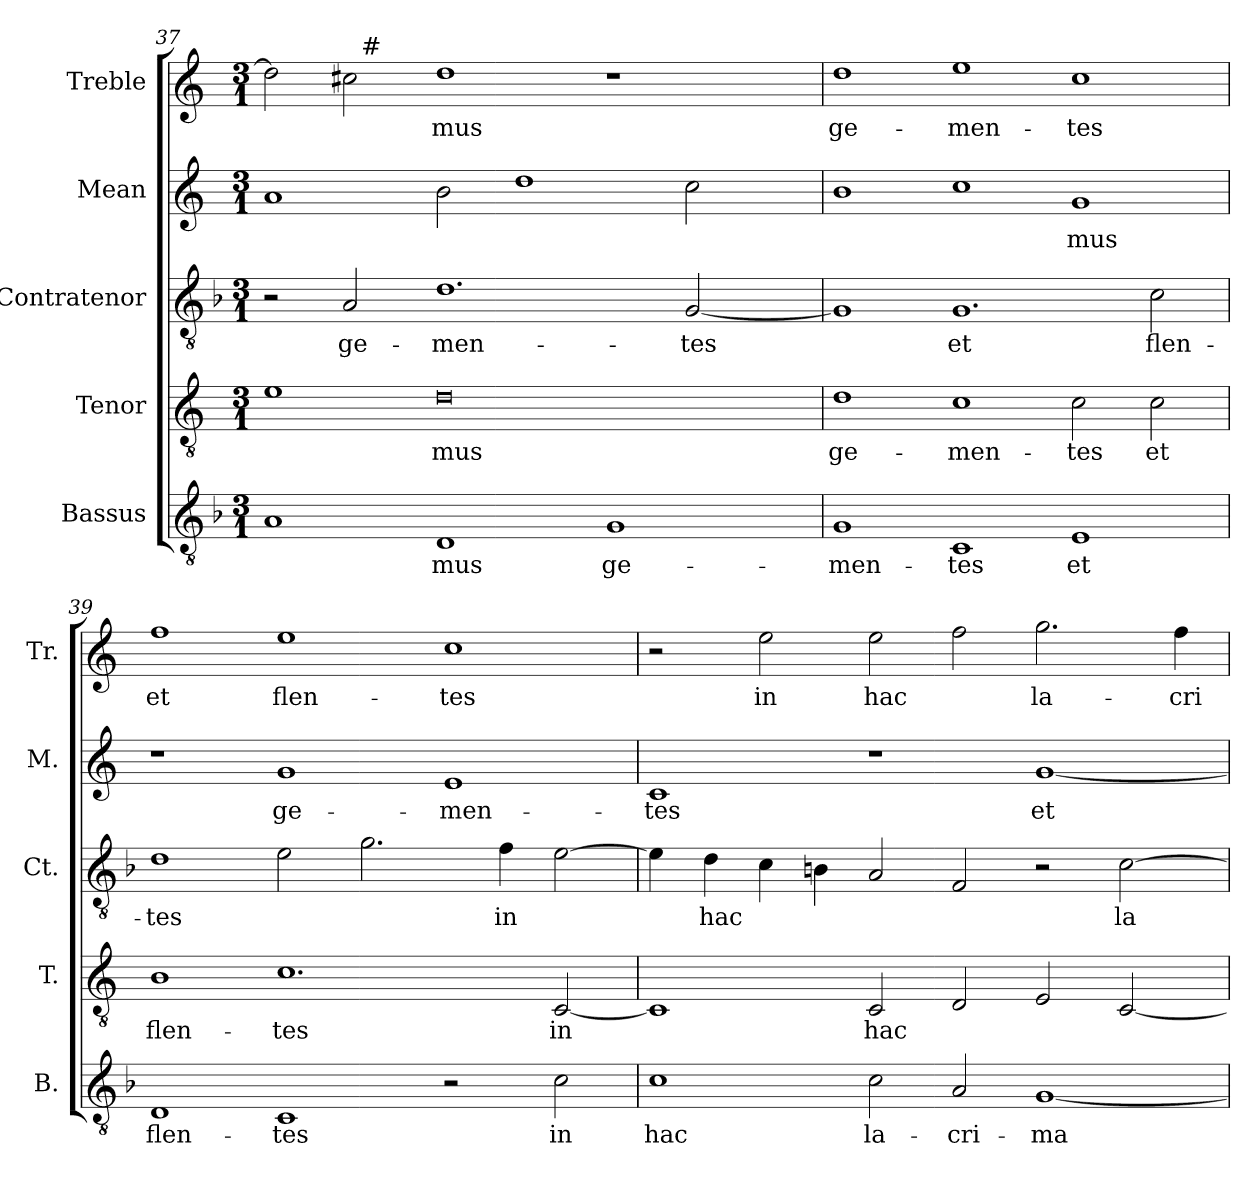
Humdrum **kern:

**kern	**text	**kern	**text	**kern	**text	**kern	**text	**kern	**text
*part5	*part5	*part4	*part4	*part3	*part3	*part2	*part2	*part1	*part1
*staff5	*staff5	*staff4	*staff4	*staff3	*staff3	*staff2	*staff2	*staff1	*staff1
*I"Bassus	*	*I"Tenor	*	*I"Contratenor	*	*I"Mean	*	*I"Treble	*
*I'B.	*	*I'T.	*	*I'Ct.	*	*I'M.	*	*I'Tr.	*
*clefGv2	*	*clefGv2	*	*clefGv2	*	*clefG2	*	*clefG2	*
*ITrd7c12	*	*ITrd7c12	*	*ITrd7c12	*	*	*	*	*
*k[b-]	*	*k[]	*	*k[b-]	*	*k[]	*	*k[]	*
*F:	*	*	*	*F:	*	*C:	*	*C:	*
*M3/1	*	*M3/1	*	*M3/1	*	*M3/1	*	*M3/1	*
=37	=37	=37	=37	=37	=37	=37	=37	=37	=37
*	*	*	*	*	*	*	*	*^	*
1AAi	.	1Ei	.	2r	.	1ai	.	2ddi\]	2ryy	.
!	!	!	!	!	!LO:LY:b:color=#000000	!	!	!	!	!
.	.	.	.	2AAi/	ge-	.	.	2cc#i\	32ryy	.
.	.	.	.	.	.	.	.	.	256ryy	.
!	!	!	!	!	!	!	!	!	!LO:TX:a:t=#	!
.	.	.	.	.	.	.	.	.	1ryy	.
!	!LO:LY:b:color=#000000	!	!	!	!	!	!	!	!	!
!	!	!	!LO:LY:b:color=#000000	!	!	!	!	!	!	!
!	!	!	!	!	!LO:LY:b:color=#000000	!	!	!	!	!
!	!	!	!	!	!	!	!	!	!	!LO:LY:b:color=#000000
1DDi	-mus	0Di	-mus	1.Di	-men-	2bi\	.	1ddi	.	-mus
.	.	.	.	.	.	1ddi	.	.	.	.
.	.	.	.	.	.	.	.	.	1ryy	.
!	!LO:LY:b:color=#000000	!	!	!	!	!	!	!	!	!
1GGi	ge-	.	.	.	.	.	.	1r	.	.
!	!	!	!	!	!LO:LY:b:color=#000000	!	!	!	!	!
.	.	.	.	[<2GGi/	-tes	2cci\	.	.	.	.
.	.	.	.	.	.	.	.	.	4ryy	.
.	.	.	.	.	.	.	.	.	8ryy	.
.	.	.	.	.	.	.	.	.	16ryy	.
.	.	.	.	.	.	.	.	.	64..ryy	.
*	*	*	*	*	*	*	*	*v	*v	*
=38	=38	=38	=38	=38	=38	=38	=38	=38	=38
*	*	*	*	*	*	*	*	*^	*
!	!LO:LY:b:color=#000000	!	!	!	!	!	!	!	!	!
*	*	*	*	*	*	*	*	*v	*v	*
*	*	*	*	*	*	*	*	*^	*
!	!	!	!LO:LY:b:color=#000000	!	!	!	!	!	!	!
*	*	*	*	*	*	*	*	*v	*v	*
*	*	*	*	*	*	*	*	*^	*
!	!	!	!	!	!	!	!	!	!	!LO:LY:b:color=#000000
*	*	*	*	*	*	*	*	*v	*v	*
1GGi	-men-	1Di	ge-	1GGi]	.	1bi	.	1ddi	ge-
!	!LO:LY:b:color=#000000	!	!	!	!	!	!	!	!
!	!	!	!LO:LY:b:color=#000000	!	!	!	!	!	!
!	!	!	!	!	!LO:LY:b:color=#000000	!	!	!	!
!	!	!	!	!	!	!	!	!	!LO:LY:b:color=#000000
1CCi	-tes	1Ci	-men-	1.GGi	et	1cci	.	1eei	-men-
!	!LO:LY:b:color=#000000	!	!	!	!	!	!	!	!
!	!	!	!LO:LY:b:color=#000000	!	!	!	!	!	!
!	!	!	!	!	!	!	!LO:LY:b:color=#000000	!	!
!	!	!	!	!	!	!	!	!	!LO:LY:b:color=#000000
1EEi	et	2Ci\	-tes	.	.	1gi	-mus	1cci	-tes
!	!	!	!LO:LY:b:color=#000000	!	!	!	!	!	!
!	!	!	!	!	!LO:LY:b:color=#000000	!	!	!	!
.	.	2Ci\	et	2Ci\	flen-	.	.	.	.
=39	=39	=39	=39	=39	=39	=39	=39	=39	=39
!	!LO:LY:b:color=#000000	!	!	!	!	!	!	!	!
!	!	!	!LO:LY:b:color=#000000	!	!	!	!	!	!
!	!	!	!	!	!LO:LY:b:color=#000000	!	!	!	!
!	!	!	!	!	!	!	!	!	!LO:LY:b:color=#000000
1DDi	flen-	1BBi	flen-	1Di	-tes	1r	.	1ffi	et
!	!LO:LY:b:color=#000000	!	!	!	!	!	!	!	!
!	!	!	!LO:LY:b:color=#000000	!	!	!	!	!	!
!	!	!	!	!	!	!	!LO:LY:b:color=#000000	!	!
!	!	!	!	!	!	!	!	!	!LO:LY:b:color=#000000
1CCi	-tes	1.Ci	-tes	2Ei\	.	1gi	ge-	1eei	flen-
.	.	.	.	2.Gi\	.	.	.	.	.
!	!	!	!	!	!	!	!LO:LY:b:color=#000000	!	!
!	!	!	!	!	!	!	!	!	!LO:LY:b:color=#000000
2r	.	.	.	.	.	1ei	-men-	1cci	-tes
!	!	!	!	!	!LO:LY:b:color=#000000	!	!	!	!
.	.	.	.	4Fi\	in	.	.	.	.
!	!LO:LY:b:color=#000000	!	!	!	!	!	!	!	!
!	!	!	!LO:LY:b:color=#000000	!	!	!	!	!	!
2Ci\	in	[<2CCi/	in	[>2Ei\	.	.	.	.	.
!!LO:PB:g=z
=40	=40	=40	=40	=40	=40	=40	=40	=40	=40
!	!LO:LY:b:color=#000000	!	!	!	!	!	!	!	!
!	!	!	!	!	!	!	!LO:LY:b:color=#000000	!	!
1Ci	hac	1CCi]	.	4Ei\]	.	1ci	-tes	2r	.
!	!	!	!	!	!LO:LY:b:color=#000000	!	!	!	!
.	.	.	.	4Di\	hac	.	.	.	.
!	!	!	!	!	!	!	!	!	!LO:LY:b:color=#000000
.	.	.	.	4Ci\	.	.	.	2eei\	in
.	.	.	.	4BBni\	.	.	.	.	.
!	!LO:LY:b:color=#000000	!	!	!	!	!	!	!	!
!	!	!	!LO:LY:b:color=#000000	!	!	!	!	!	!
!	!	!	!	!	!	!	!	!	!LO:LY:b:color=#000000
2Ci\	la-	2CCi/	hac	2AAi/	.	1r	.	2eei\	hac
!	!LO:LY:b:color=#000000	!	!	!	!	!	!	!	!
2AAi/	-cri-	2DDi/	.	2FFi/	.	.	.	2ffi\	.
!	!LO:LY:b:color=#000000	!	!	!	!	!	!	!	!
!	!	!	!	!	!	!	!LO:LY:b:color=#000000	!	!
!	!	!	!	!	!	!	!	!	!LO:LY:b:color=#000000
[<1GGi	-ma-	2EEi/	.	2r	.	[<1gi	et	2.ggi\	la-
!	!	!	!	!	!LO:LY:b:color=#000000	!	!	!	!
.	.	[<2CCi/	.	[>2Ci\	la-	.	.	.	.
!	!	!	!	!	!	!	!	!	!LO:LY:b:color=#000000
.	.	.	.	.	.	.	.	4ffi\	-cri-
=	=	=	=	=	=	=	=	=	=
*-	*-	*-	*-	*-	*-	*-	*-	*-	*-
